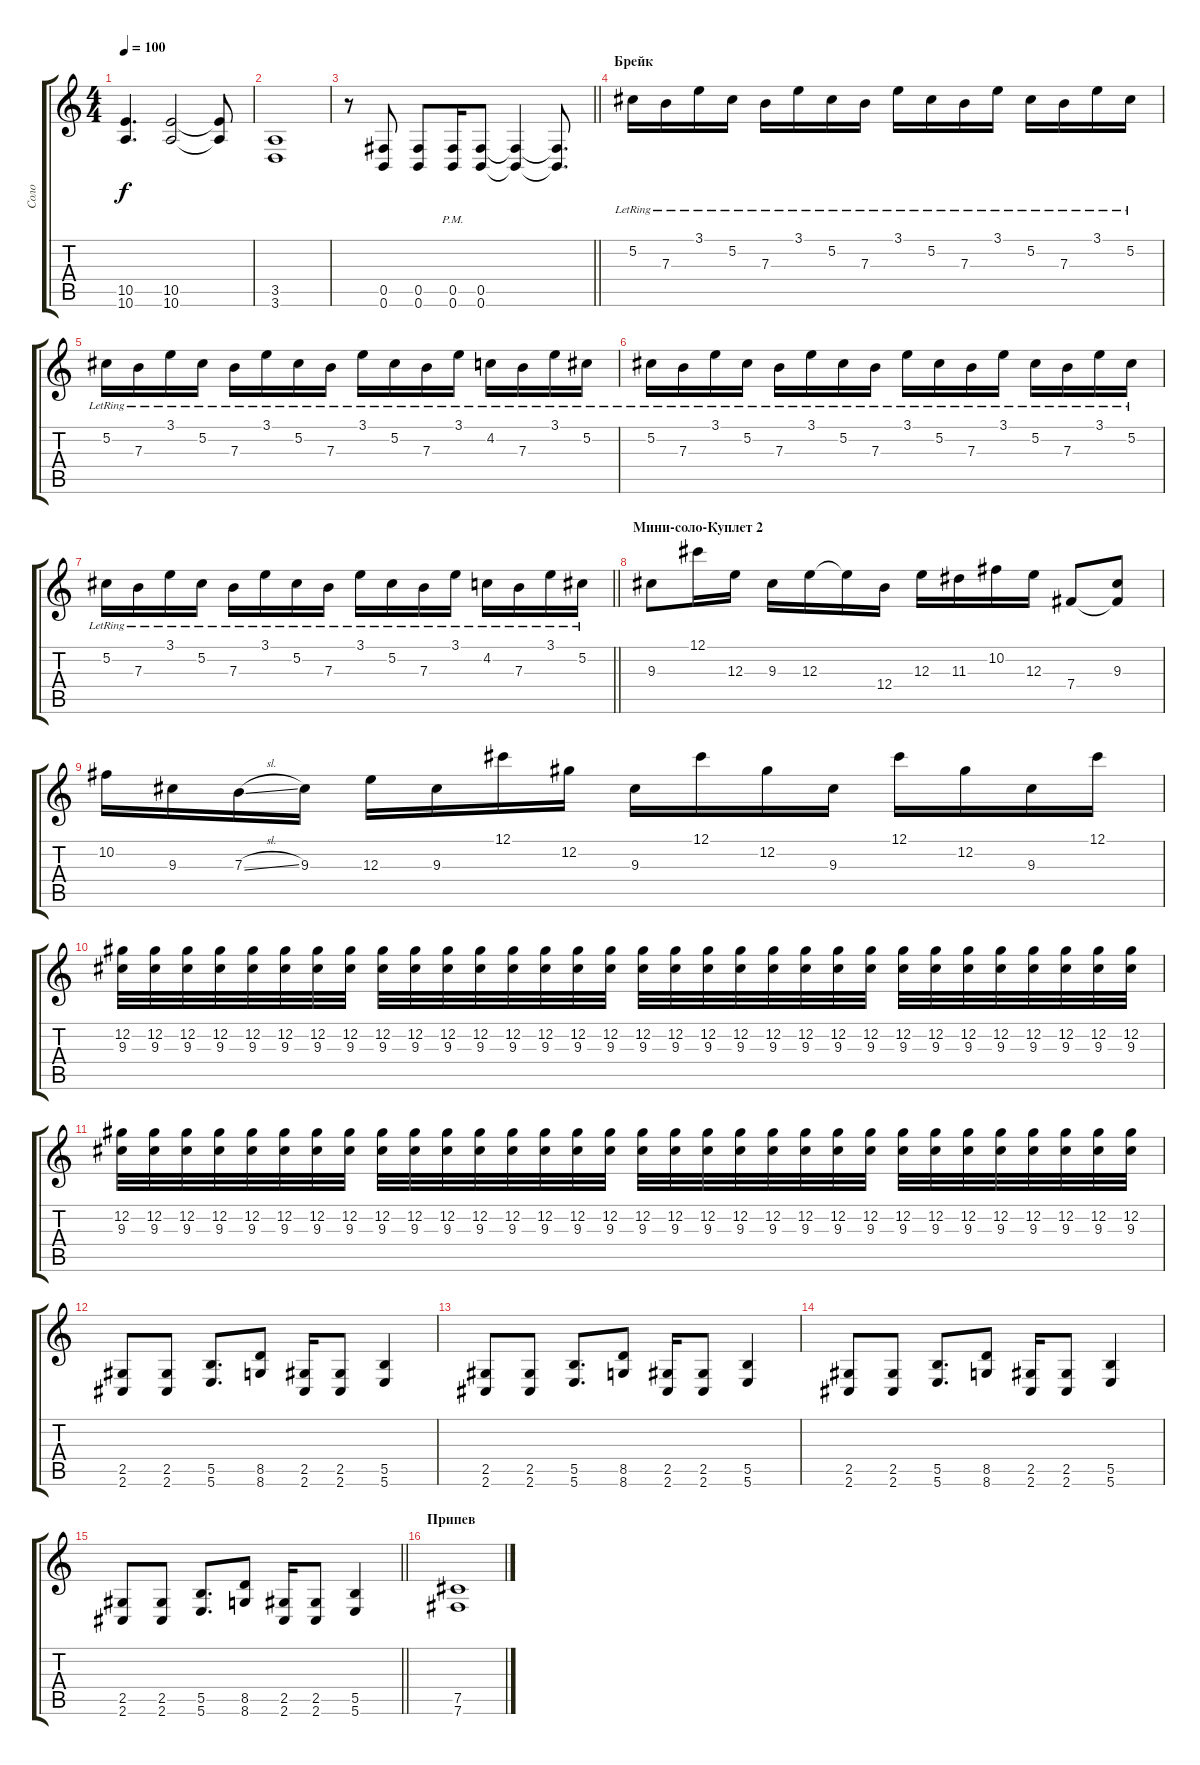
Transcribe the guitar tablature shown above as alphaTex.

\track ("Соло" "Соло") {instrument distortionguitar}
\staff {score tabs}
\tuning (Db4 Ab3 E3 B2 Gb2 B1) {hide}
\ts (4 4)
\tempo 100
\clef g2
\ks c
(10.5 10.6).4{d dy f} (10.5 10.6).2 (10.5{t} 10.6{t}).8 |
(3.5 3.6).1 |
\barLineRight lightlight
r.8 (0.5 0.6).8 (0.5 0.6).8 (0.5{pm} 0.6{pm}).16 (0.5 0.6).8 (0.5{t} 0.6{t}).4 (0.5{t} 0.6{t}).8{d} |
\section ("" "Брейк")
5.2{lr}.16 7.3{lr}.16 3.1{lr}.16 5.2{lr}.16 7.3{lr}.16 3.1{lr}.16 5.2{lr}.16 7.3{lr}.16 3.1{lr}.16 5.2{lr}.16 7.3{lr}.16 3.1{lr}.16 5.2{lr}.16 7.3{lr}.16 3.1{lr}.16 5.2{lr}.16 |
5.2{lr}.16 7.3{lr}.16 3.1{lr}.16 5.2{lr}.16 7.3{lr}.16 3.1{lr}.16 5.2{lr}.16 7.3{lr}.16 3.1{lr}.16 5.2{lr}.16 7.3{lr}.16 3.1{lr}.16 4.2{lr}.16 7.3{lr}.16 3.1{lr}.16 5.2{lr}.16 |
5.2{lr}.16 7.3{lr}.16 3.1{lr}.16 5.2{lr}.16 7.3{lr}.16 3.1{lr}.16 5.2{lr}.16 7.3{lr}.16 3.1{lr}.16 5.2{lr}.16 7.3{lr}.16 3.1{lr}.16 5.2{lr}.16 7.3{lr}.16 3.1{lr}.16 5.2{lr}.16 |
\barLineRight lightlight
5.2{lr}.16 7.3{lr}.16 3.1{lr}.16 5.2{lr}.16 7.3{lr}.16 3.1{lr}.16 5.2{lr}.16 7.3{lr}.16 3.1{lr}.16 5.2{lr}.16 7.3{lr}.16 3.1{lr}.16 4.2{lr}.16 7.3{lr}.16 3.1{lr}.16 5.2{lr}.16 |
\section ("" "Мини-соло-Куплет 2 ")
9.3.8 12.1.16 12.3.16 9.3.16 12.3.16 12.3{t}.16 12.4.16 12.3.16 11.3.16 10.2.16 12.3.16 7.4.8 (9.3 7.4{t}).8 |
10.2.16 9.3.16 7.3{sl}.16 9.3.16 12.3.16 9.3.16 12.1.16 12.2.16 9.3.16 12.1.16 12.2.16 9.3.16 12.1.16 12.2.16 9.3.16 12.1.16 |
(12.2 9.3).32 (12.2 9.3).32 (12.2 9.3).32 (12.2 9.3).32 (12.2 9.3).32 (12.2 9.3).32 (12.2 9.3).32 (12.2 9.3).32 (12.2 9.3).32 (12.2 9.3).32 (12.2 9.3).32 (12.2 9.3).32 (12.2 9.3).32 (12.2 9.3).32 (12.2 9.3).32 (12.2 9.3).32 (12.2 9.3).32 (12.2 9.3).32 (12.2 9.3).32 (12.2 9.3).32 (12.2 9.3).32 (12.2 9.3).32 (12.2 9.3).32 (12.2 9.3).32 (12.2 9.3).32 (12.2 9.3).32 (12.2 9.3).32 (12.2 9.3).32 (12.2 9.3).32 (12.2 9.3).32 (12.2 9.3).32 (12.2 9.3).32 |
(12.2 9.3).32 (12.2 9.3).32 (12.2 9.3).32 (12.2 9.3).32 (12.2 9.3).32 (12.2 9.3).32 (12.2 9.3).32 (12.2 9.3).32 (12.2 9.3).32 (12.2 9.3).32 (12.2 9.3).32 (12.2 9.3).32 (12.2 9.3).32 (12.2 9.3).32 (12.2 9.3).32 (12.2 9.3).32 (12.2 9.3).32 (12.2 9.3).32 (12.2 9.3).32 (12.2 9.3).32 (12.2 9.3).32 (12.2 9.3).32 (12.2 9.3).32 (12.2 9.3).32 (12.2 9.3).32 (12.2 9.3).32 (12.2 9.3).32 (12.2 9.3).32 (12.2 9.3).32 (12.2 9.3).32 (12.2 9.3).32 (12.2 9.3).32 |
(2.5 2.6).8 (2.5 2.6).8 (5.5 5.6).8{d} (8.5 8.6).8 (2.5 2.6).16 (2.5 2.6).8 (5.5 5.6).4 |
(2.5 2.6).8 (2.5 2.6).8 (5.5 5.6).8{d} (8.5 8.6).8 (2.5 2.6).16 (2.5 2.6).8 (5.5 5.6).4 |
(2.5 2.6).8 (2.5 2.6).8 (5.5 5.6).8{d} (8.5 8.6).8 (2.5 2.6).16 (2.5 2.6).8 (5.5 5.6).4 |
\barLineRight lightlight
(2.5 2.6).8 (2.5 2.6).8 (5.5 5.6).8{d} (8.5 8.6).8 (2.5 2.6).16 (2.5 2.6).8 (5.5 5.6).4 |
\section ("" "Припев")
(7.5 7.6).1
